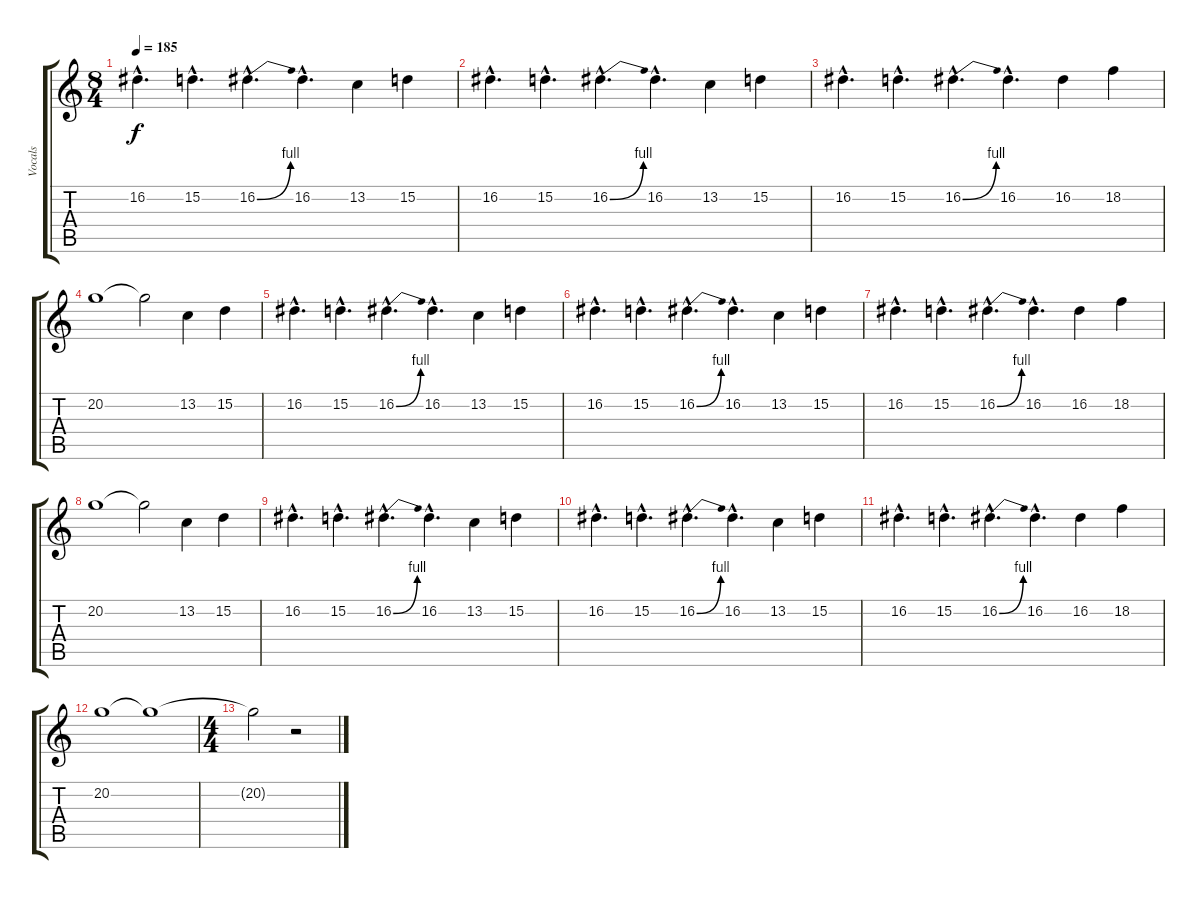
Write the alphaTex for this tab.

\track ("Vocals" "Vocals") {instrument lead6voice}
\staff {score tabs}
\tuning (E4 B3 G3 D3 A2 E2) {hide}
\ts (8 4)
\tempo 185
\clef g2
\ks c
16.2{hac}.4{d dy f} 15.2{hac}.4{d} 16.2{be (bend 0 0 60 4) hac}.4{d} 16.2{hac}.4{d} 13.2.4 15.2.4 |
16.2{hac}.4{d} 15.2{hac}.4{d} 16.2{be (bend 0 0 60 4) hac}.4{d} 16.2{hac}.4{d} 13.2.4 15.2.4 |
16.2{hac}.4{d} 15.2{hac}.4{d} 16.2{be (bend 0 0 60 4) hac}.4{d} 16.2{hac}.4{d} 16.2.4 18.2.4 |
20.2.1 20.2{t}.2 13.2.4 15.2.4 |
16.2{hac}.4{d} 15.2{hac}.4{d} 16.2{be (bend 0 0 60 4) hac}.4{d} 16.2{hac}.4{d} 13.2.4 15.2.4 |
16.2{hac}.4{d} 15.2{hac}.4{d} 16.2{be (bend 0 0 60 4) hac}.4{d} 16.2{hac}.4{d} 13.2.4 15.2.4 |
16.2{hac}.4{d} 15.2{hac}.4{d} 16.2{be (bend 0 0 60 4) hac}.4{d} 16.2{hac}.4{d} 16.2.4 18.2.4 |
20.2.1 20.2{t}.2 13.2.4 15.2.4 |
16.2{hac}.4{d} 15.2{hac}.4{d} 16.2{be (bend 0 0 60 4) hac}.4{d} 16.2{hac}.4{d} 13.2.4 15.2.4 |
16.2{hac}.4{d} 15.2{hac}.4{d} 16.2{be (bend 0 0 60 4) hac}.4{d} 16.2{hac}.4{d} 13.2.4 15.2.4 |
16.2{hac}.4{d} 15.2{hac}.4{d} 16.2{be (bend 0 0 60 4) hac}.4{d} 16.2{hac}.4{d} 16.2.4 18.2.4 |
20.2.1 20.2{t}.1 |
\ts (4 4)
20.2{t}.2 r.2
